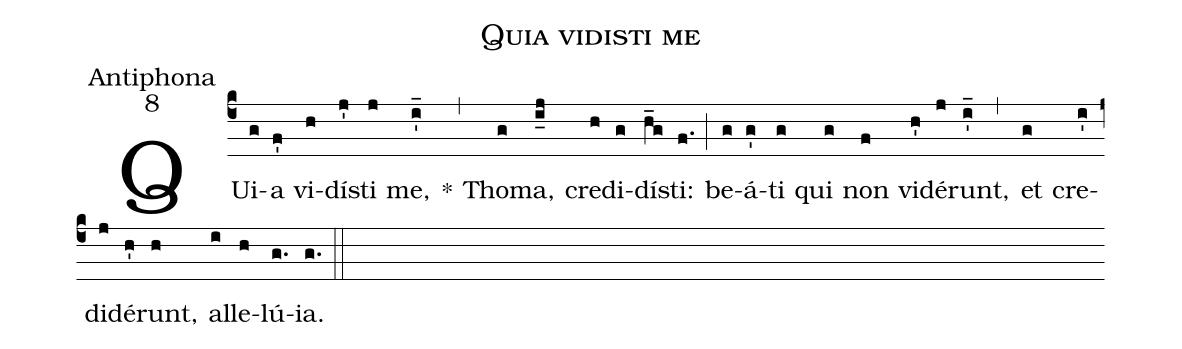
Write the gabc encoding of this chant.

name:Quia vidisti me;
office-part:Antiphona;
mode:8;
%%
(c4) QUi(g)a(f') vi(h)dí(j')sti(j) me,(i'_) *(,) Tho(g)ma,(i_j) cre(h)di(g)dí(h_g)sti:(f.) (;) be(g)á(g')ti(g) qui(g) non(f) vi(h')dé(j)runt,(i'_) (,) et(g) cre(i')di(j)dé(h')runt,(h) al(i)le(h)lú(g.)ia.(g.) (::)
